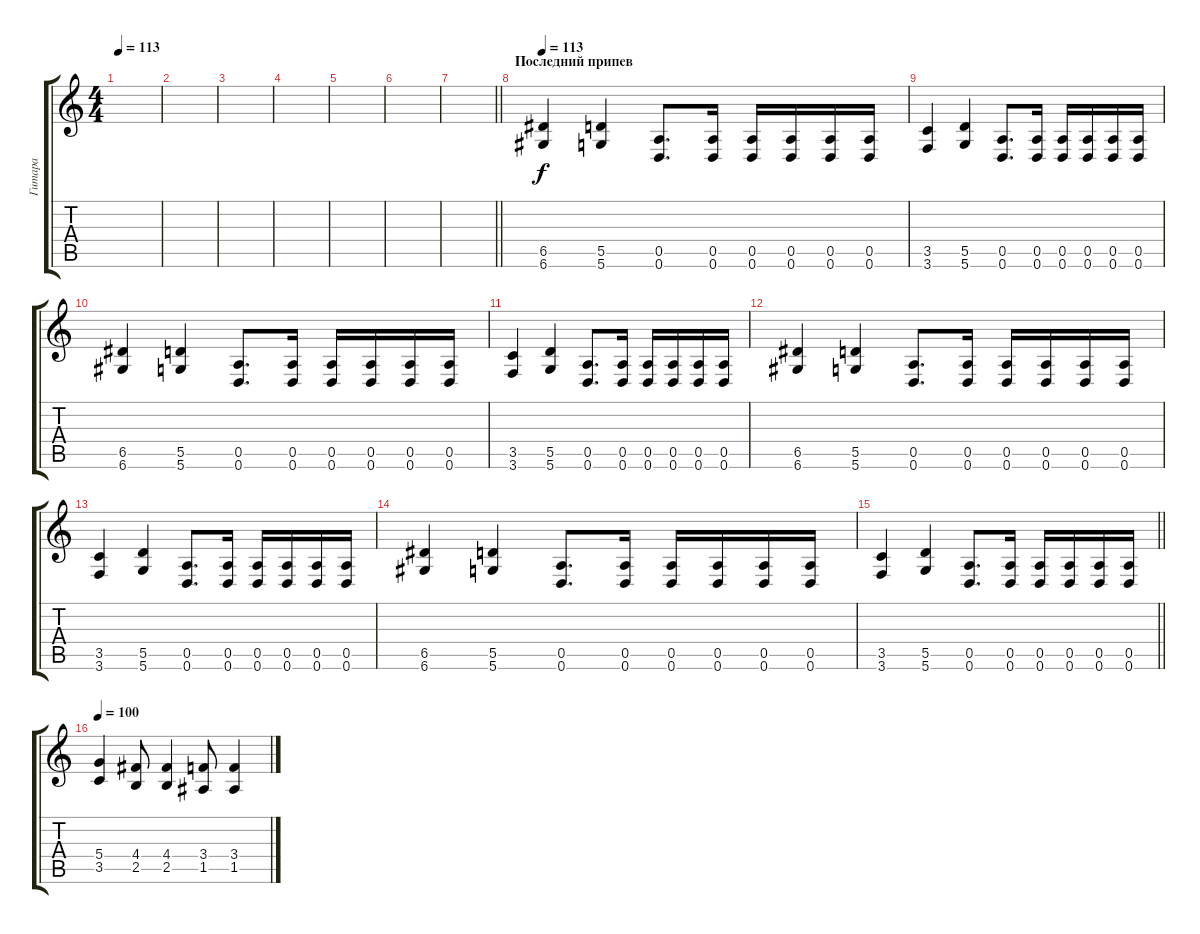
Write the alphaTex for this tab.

\track ("Гитара" "Гитара") {instrument overdrivenguitar}
\staff {score tabs}
\tuning (E4 B3 G3 D3 A2 D2) {hide}
\ts (4 4)
\tempo 113
\clef g2
\ks c
|
|
|
|
|
|
\barLineRight lightlight
|
\section ("" "Последний припев")
\tempo 113
(6.5 6.6).4 (5.5 5.6).4 (0.5 0.6).8{d} (0.5 0.6).16 (0.5 0.6).16 (0.5 0.6).16 (0.5 0.6).16 (0.5 0.6).16 |
(3.5 3.6).4 (5.5 5.6).4 (0.5 0.6).8{d} (0.5 0.6).16 (0.5 0.6).16 (0.5 0.6).16 (0.5 0.6).16 (0.5 0.6).16 |
(6.5 6.6).4 (5.5 5.6).4 (0.5 0.6).8{d} (0.5 0.6).16 (0.5 0.6).16 (0.5 0.6).16 (0.5 0.6).16 (0.5 0.6).16 |
(3.5 3.6).4 (5.5 5.6).4 (0.5 0.6).8{d} (0.5 0.6).16 (0.5 0.6).16 (0.5 0.6).16 (0.5 0.6).16 (0.5 0.6).16 |
(6.5 6.6).4 (5.5 5.6).4 (0.5 0.6).8{d} (0.5 0.6).16 (0.5 0.6).16 (0.5 0.6).16 (0.5 0.6).16 (0.5 0.6).16 |
(3.5 3.6).4 (5.5 5.6).4 (0.5 0.6).8{d} (0.5 0.6).16 (0.5 0.6).16 (0.5 0.6).16 (0.5 0.6).16 (0.5 0.6).16 |
(6.5 6.6).4 (5.5 5.6).4 (0.5 0.6).8{d} (0.5 0.6).16 (0.5 0.6).16 (0.5 0.6).16 (0.5 0.6).16 (0.5 0.6).16 |
\barLineRight lightlight
(3.5 3.6).4 (5.5 5.6).4 (0.5 0.6).8{d} (0.5 0.6).16 (0.5 0.6).16 (0.5 0.6).16 (0.5 0.6).16 (0.5 0.6).16 |
\tempo 100
(5.4 3.5).4 (4.4 2.5).8 (4.4 2.5).4 (3.4 1.5).8 (3.4 1.5).4
